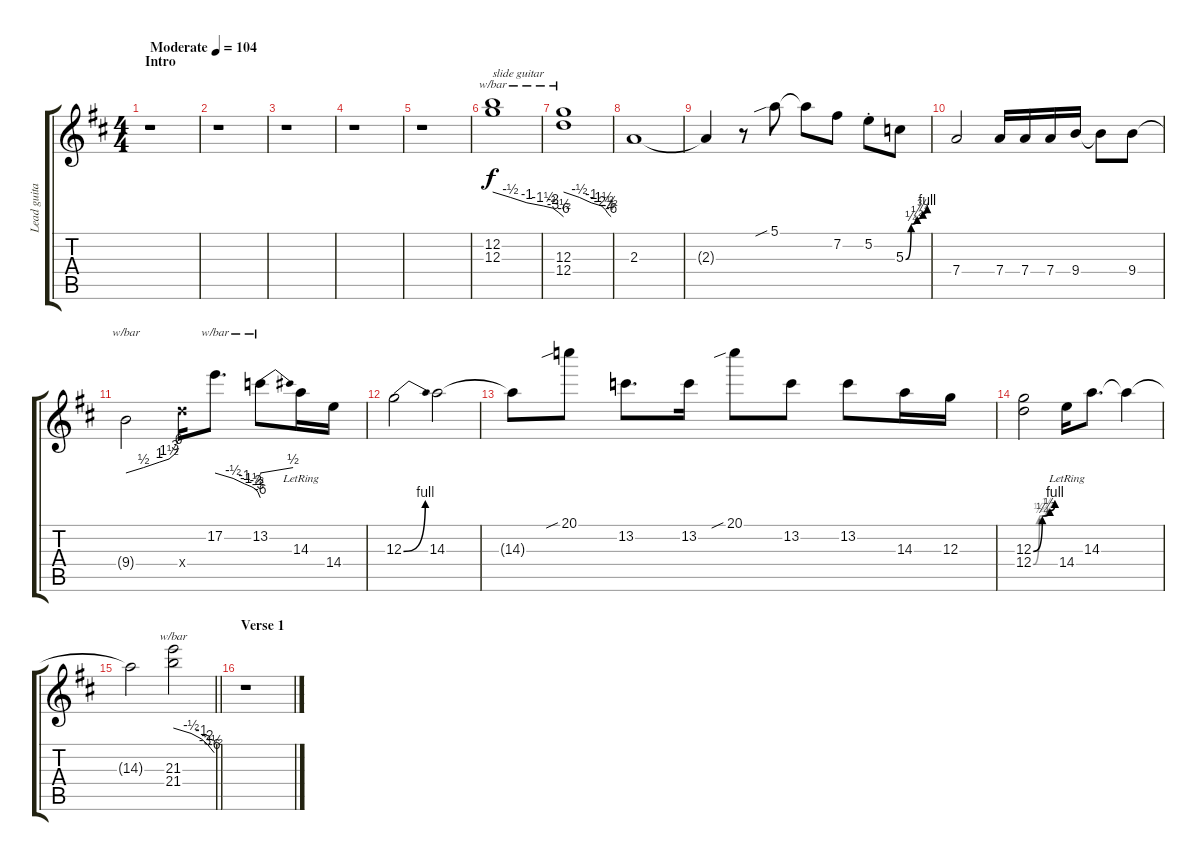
\track ("Lead guitar" "Lead guita") {instrument distortionguitar}
\staff {score tabs}
\tuning (E4 B3 G3 D3 A2 E2) {hide}
\ts (4 4)
\section ("" "Intro")
\tempo (104 "Moderate")
\clef g2
\ks bminor
r.1{dy f instrument distortionguitar} |
r.1 |
r.1 |
r.1 |
r.1 |
(12.2 12.3).1{tbe (custom default 0 0 15 -2 29 -4 43 -6 51 -8 56 -14 60 -24) txt "slide guitar" volume 5} |
(12.3 12.4).1{tbe (custom default 0 0 20 -2 35 -4 48 -6 53 -10 56 -16 60 -24)} |
2.3.1 |
2.3{t}.4 r.8 5.1{sib}.8 5.1{t}.8 7.2.8 5.2{st}.8 5.3{be (custom 0 0 15 1 32 2 48 3 60 4)}.8 |
7.4.2 7.4.16 7.4.16 7.4.16 9.4.16 9.4{t}.8 9.4.8 |
9.4{t}.2{tbe (custom default 0 0 20 2 38 4 49 6 56 12 60 24)} 12.4{x}.16 17.2.8{d tbe (custom default 0 0 24 -2 39 -4 49 -6 54 -8 57 -12 60 -24)} 13.2.8{tbe (dive default 0 0 60 2)} 14.3{lr}.16 14.4.16 |
12.3{be (bend 0 0 60 4)}.2 14.3.2 |
14.3{t}.8 20.1{sib}.8 13.2.8{d} 13.2.16 20.1{sib}.8 13.2.8 13.2.8 14.3.16 12.3.16 |
(12.3{be (custom 0 0 25 1 46 2 60 4)} 12.4{be (custom 0 0 17 1 41 2 60 4)}).2 14.4{lr}.16 14.3.8{d} 14.3{t}.4 |
\barLineRight lightlight
14.3{t}.2 (21.3 21.4).2{tbe (custom default 0 0 26 -2 41 -4 50 -8 55 -14 60 -24)} |
\section ("" "Verse 1")
r.1
